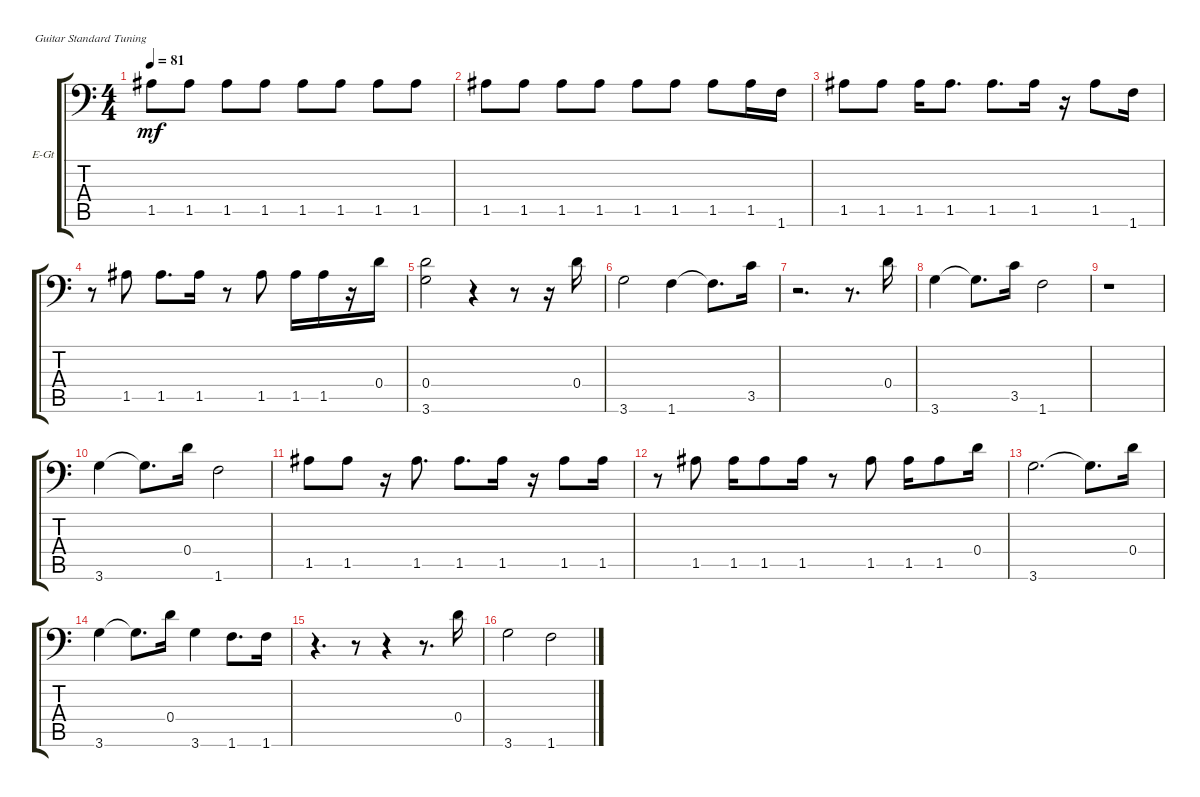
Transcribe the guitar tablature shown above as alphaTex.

\bracketExtendMode groupsimilarinstruments
\firstSystemTrackNameOrientation horizontal
\otherSystemsTrackNameOrientation horizontal
\track ("Electric Guitar" "E-Gt") {instrument electricguitarclean}
\staff {score tabs}
\tuning (E4 B3 G3 D3 A2 E2)
\ts (4 4)
\tempo 81
\clef f4
\scale
0.333333
\ks c
1.5.8{dy mf} 1.5.8 1.5.8 1.5.8 1.5.8 1.5.8 1.5.8 1.5.8 |
\scale
0.333333 1.5.8 1.5.8 1.5.8 1.5.8 1.5.8 1.5.8 1.5.8 1.5.16 1.6.16 |
\scale
0.333333 1.5.8 1.5.8 1.5.16 1.5.8{d} 1.5.8{d} 1.5.16 r.16 1.5.8 1.6.16 |
\scale
0.333333 r.8 1.5.8 1.5.8{d} 1.5.16 r.8 1.5.8 1.5.16 1.5.16 r.16 0.4.16 |
\scale
0.333333 (3.6 0.4).2 r.4 r.8 r.16 0.4.16 |
\scale
0.333333 3.6.2 1.6.4 1.6{t}.8{d} 3.5.16 |
\scale
0.333333 r.2{d} r.8{d} 0.4.16 |
\scale
0.333333 3.6.4 3.6{t}.8{d} 3.5.16 1.6.2 |
\scale
0.333333 r.1 |
\scale
0.333333 3.6.4 3.6{t}.8{d} 0.4.16 1.6.2 |
\scale
0.333333 1.5.8 1.5.8 r.16 1.5.8{d} 1.5.8{d} 1.5.16 r.16 1.5.8 1.5.16 |
\scale
0.333333 r.8 1.5.8 1.5.16 1.5.8 1.5.16 r.8 1.5.8 1.5.16 1.5.8 0.4.16 |
\scale
0.333333 3.6.2{d} 3.6{t}.8{d} 0.4.16 |
\scale
0.333333 3.6.4 3.6{t}.8{d} 0.4.16 3.6.4 1.6.8{d} 1.6.16 |
\scale
0.333333 r.4{d} r.8 r.4 r.8{d} 0.4.16 |
\scale
0.333333 3.6.2 1.6.2
